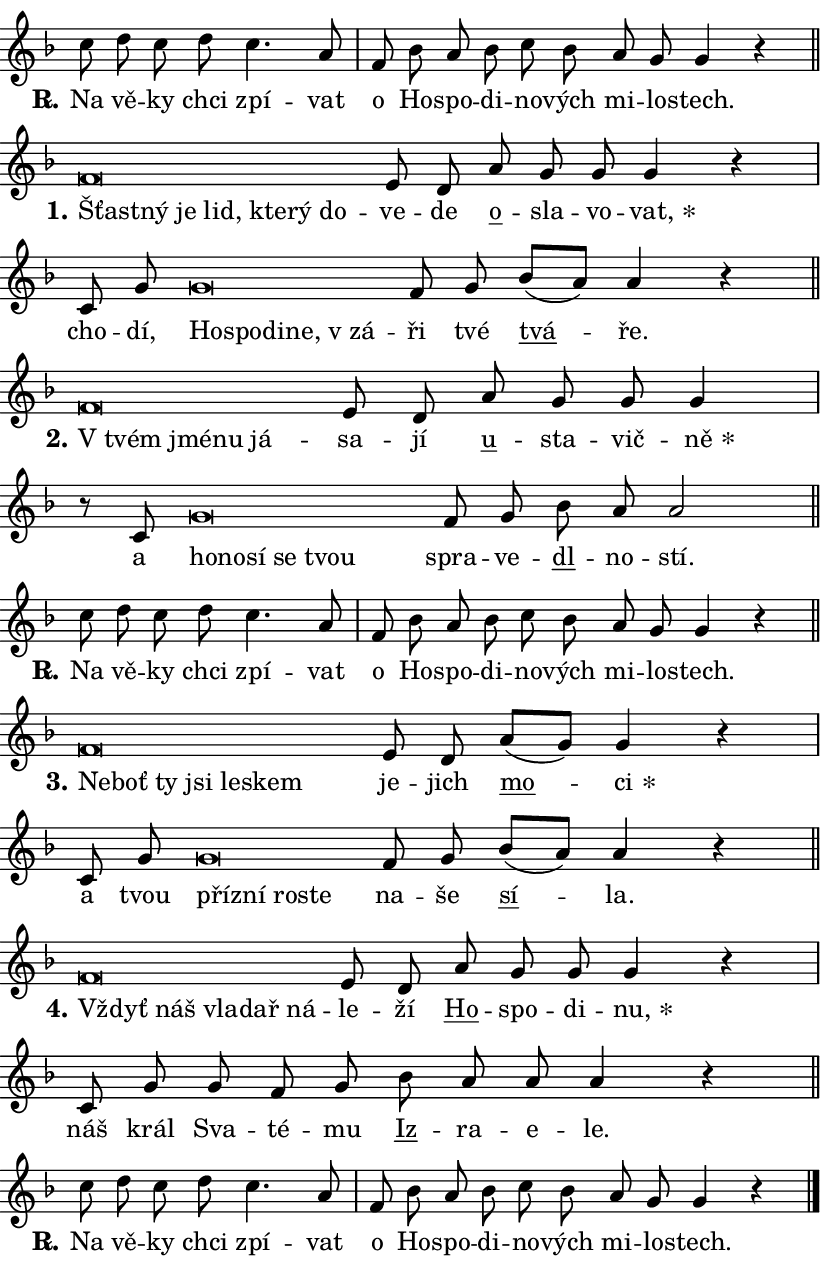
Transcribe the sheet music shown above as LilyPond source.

\version "2.24.0"
\header { tagline = "" }
\paper {
  indent = 0\cm
  top-margin = 0\cm
  right-margin = 0.13\cm % to fit lyric hyphens
  bottom-margin = 0\cm
  left-margin = 0\cm
  paper-width = 14\cm
  page-breaking = #ly:one-page-breaking
  system-system-spacing.basic-distance = #11
  score-system-spacing.basic-distance = #11
  ragged-last = ##f
}


%% Author: Thomas Morley
%% https://lists.gnu.org/archive/html/lilypond-user/2020-05/msg00002.html
#(define (line-position grob)
"Returns position of @var[grob} in current system:
   @code{'start}, if at first time-step
   @code{'end}, if at last time-step
   @code{'middle} otherwise
"
  (let* ((col (ly:item-get-column grob))
         (ln (ly:grob-object col 'left-neighbor))
         (rn (ly:grob-object col 'right-neighbor))
         (col-to-check-left (if (ly:grob? ln) ln col))
         (col-to-check-right (if (ly:grob? rn) rn col))
         (break-dir-left
           (and
             (ly:grob-property col-to-check-left 'non-musical #f)
             (ly:item-break-dir col-to-check-left)))
         (break-dir-right
           (and
             (ly:grob-property col-to-check-right 'non-musical #f)
             (ly:item-break-dir col-to-check-right))))
        (cond ((eqv? 1 break-dir-left) 'start)
              ((eqv? -1 break-dir-right) 'end)
              (else 'middle))))

#(define (tranparent-at-line-position vctor)
  (lambda (grob)
  "Relying on @code{line-position} select the relevant enry from @var{vctor}.
Used to determine transparency,"
    (case (line-position grob)
      ((end) (not (vector-ref vctor 0)))
      ((middle) (not (vector-ref vctor 1)))
      ((start) (not (vector-ref vctor 2))))))

noteHeadBreakVisibility =
#(define-music-function (break-visibility)(vector?)
"Makes @code{NoteHead}s transparent relying on @var{break-visibility}"
#{
  \override NoteHead.transparent =
    #(tranparent-at-line-position break-visibility)
#})

#(define delete-ledgers-for-transparent-note-heads
  (lambda (grob)
    "Reads whether a @code{NoteHead} is transparent.
If so this @code{NoteHead} is removed from @code{'note-heads} from
@var{grob}, which is supposed to be @code{LedgerLineSpanner}.
As a result ledgers are not printed for this @code{NoteHead}"
    (let* ((nhds-array (ly:grob-object grob 'note-heads))
           (nhds-list
             (if (ly:grob-array? nhds-array)
                 (ly:grob-array->list nhds-array)
                 '()))
           ;; Relies on the transparent-property being done before
           ;; Staff.LedgerLineSpanner.after-line-breaking is executed.
           ;; This is fragile ...
           (to-keep
             (remove
               (lambda (nhd)
                 (ly:grob-property nhd 'transparent #f))
               nhds-list)))
      ;; TODO find a better method to iterate over grob-arrays, similiar
      ;; to filter/remove etc for lists
      ;; For now rebuilt from scratch
      (set! (ly:grob-object grob 'note-heads)  '())
      (for-each
        (lambda (nhd)
          (ly:pointer-group-interface::add-grob grob 'note-heads nhd))
        to-keep))))

squashNotes = {
  \override NoteHead.X-extent = #'(-0.2 . 0.2)
  \override NoteHead.Y-extent = #'(-0.75 . 0)
  \override NoteHead.stencil =
    #(lambda (grob)
       (let ((pos (ly:grob-property grob 'staff-position)))
         (begin
           (if (< pos -7) (display "ERROR: Lower brevis then expected\n") (display ""))
           (if (<= pos -6) ly:text-interface::print ly:note-head::print))))
}
unSquashNotes = {
  \revert NoteHead.X-extent
  \revert NoteHead.Y-extent
  \revert NoteHead.stencil
}

hideNotes = \noteHeadBreakVisibility #begin-of-line-visible
unHideNotes = \noteHeadBreakVisibility #all-visible

% work-around for resetting accidentals
% https://lilypond.org/doc/v2.23/Documentation/notation/displaying-rhythms#unmetered-music
cadenzaMeasure = {
  \cadenzaOff
  \partial 1024 s1024
  \cadenzaOn
}

#(define-markup-command (accent layout props text) (markup?)
  "Underline accented syllable"
  (interpret-markup layout props
    #{\markup \override #'(offset . 4.3) \underline { #text }#}))

responsum = \markup \concat {
  "R" \hspace #-1.05 \path #0.1 #'((moveto 0 0.07) (lineto 0.9 0.8)) \hspace #0.05 "."
}

spaceSize = #0.6828661417322834 % exact space size for TeX Gyre Schola

\layout {
  \context {
    \Staff
    \remove "Time_signature_engraver"
    \override LedgerLineSpanner.after-line-breaking = #delete-ledgers-for-transparent-note-heads
  }
  \context {
    \Lyrics {
      \override LyricSpace.minimum-distance = \spaceSize
      \override LyricText.font-name = #"TeX Gyre Schola"
      \override LyricText.font-size = 1
      \override StanzaNumber.font-name = #"TeX Gyre Schola Bold"
      \override StanzaNumber.font-size = 1
    }
  }
  \context {
    \Score 
    \override NoteHead.text =
      #(lambda (grob) 
        (let ((pos (ly:grob-property grob 'staff-position)))
          #{\markup {
            \combine
              \halign #-0.55 \raise #(if (= pos -6) 0 0.5) \override #'(thickness . 2) \draw-line #'(3.2 . 0)
              \musicglyph "noteheads.sM1"
          }#}))
  }
}

% magnetic-lyrics.ily
%
%   written by
%     Jean Abou Samra <jean@abou-samra.fr>
%     Werner Lemberg <wl@gnu.org>
%
%   adapted by
%     Jiri Hon <jiri.hon@gmail.com>
%
% Version 2022-Apr-15

% https://www.mail-archive.com/lilypond-user@gnu.org/msg149350.html

#(define (Left_hyphen_pointer_engraver context)
   "Collect syllable-hyphen-syllable occurrences in lyrics and store
them in properties.  This engraver only looks to the left.  For
example, if the lyrics input is @code{foo -- bar}, it does the
following.

@itemize @bullet
@item
Set the @code{text} property of the @code{LyricHyphen} grob between
@q{foo} and @q{bar} to @code{foo}.

@item
Set the @code{left-hyphen} property of the @code{LyricText} grob with
text @q{foo} to the @code{LyricHyphen} grob between @q{foo} and
@q{bar}.
@end itemize

Use this auxiliary engraver in combination with the
@code{lyric-@/text::@/apply-@/magnetic-@/offset!} hook."
   (let ((hyphen #f)
         (text #f))
     (make-engraver
      (acknowledgers
       ((lyric-syllable-interface engraver grob source-engraver)
        (set! text grob)))
      (end-acknowledgers
       ((lyric-hyphen-interface engraver grob source-engraver)
        ;(when (not (grob::has-interface grob 'lyric-space-interface))
          (set! hyphen grob)));)
      ((stop-translation-timestep engraver)
       (when (and text hyphen)
         (ly:grob-set-object! text 'left-hyphen hyphen))
       (set! text #f)
       (set! hyphen #f)))))

#(define (lyric-text::apply-magnetic-offset! grob)
   "If the space between two syllables is less than the value in
property @code{LyricText@/.details@/.squash-threshold}, move the right
syllable to the left so that it gets concatenated with the left
syllable.

Use this function as a hook for
@code{LyricText@/.after-@/line-@/breaking} if the
@code{Left_@/hyphen_@/pointer_@/engraver} is active."
   (let ((hyphen (ly:grob-object grob 'left-hyphen #f)))
     (when hyphen
       (let ((left-text (ly:spanner-bound hyphen LEFT)))
         (when (grob::has-interface left-text 'lyric-syllable-interface)
           (let* ((common (ly:grob-common-refpoint grob left-text X))
                  (this-x-ext (ly:grob-extent grob common X))
                  (left-x-ext
                   (begin
                     ;; Trigger magnetism for left-text.
                     (ly:grob-property left-text 'after-line-breaking)
                     (ly:grob-extent left-text common X)))
                  ;; `delta` is the gap width between two syllables.
                  (delta (- (interval-start this-x-ext)
                            (interval-end left-x-ext)))
                  (details (ly:grob-property grob 'details))
                  (threshold (assoc-get 'squash-threshold details 0.2)))
             (when (< delta threshold)
               (let* (;; We have to manipulate the input text so that
                      ;; ligatures crossing syllable boundaries are not
                      ;; disabled.  For languages based on the Latin
                      ;; script this is essentially a beautification.
                      ;; However, for non-Western scripts it can be a
                      ;; necessity.
                      (lt (ly:grob-property left-text 'text))
                      (rt (ly:grob-property grob 'text))
                      (is-space (grob::has-interface hyphen 'lyric-space-interface))
                      (space (if is-space " " ""))
                      (extra-delta (if is-space spaceSize 0))
                      ;; Append new syllable.
                      (ltrt-space (if (and (string? lt) (string? rt))
                                (string-append lt space rt)
                                (make-concat-markup (list lt space rt))))
                      ;; Right-align `ltrt` to the right side.
                      (ltrt-space-markup (grob-interpret-markup
                               grob
                               (make-translate-markup
                                (cons (interval-length this-x-ext) 0)
                                (make-right-align-markup ltrt-space)))))
                 (begin
                   ;; Don't print `left-text`.
                   (ly:grob-set-property! left-text 'stencil #f)
                   ;; Set text and stencil (which holds all collected
                   ;; syllables so far) and shift it to the left.
                   (ly:grob-set-property! grob 'text ltrt-space)
                   (ly:grob-set-property! grob 'stencil ltrt-space-markup)
                   (ly:grob-translate-axis! grob (- (- delta extra-delta)) X))))))))))


#(define (lyric-hyphen::displace-bounds-first grob)
   ;; Make very sure this callback isn't triggered too early.
   (let ((left (ly:spanner-bound grob LEFT))
         (right (ly:spanner-bound grob RIGHT)))
     (ly:grob-property left 'after-line-breaking)
     (ly:grob-property right 'after-line-breaking)
     (ly:lyric-hyphen::print grob)))

squashThreshold = #0.4

\layout {
  \context {
    \Lyrics
    \consists #Left_hyphen_pointer_engraver
    \override LyricText.after-line-breaking =
      #lyric-text::apply-magnetic-offset!
    \override LyricHyphen.stencil = #lyric-hyphen::displace-bounds-first
    \override LyricText.details.squash-threshold = \squashThreshold
    \override LyricHyphen.minimum-distance = 0
    \override LyricHyphen.minimum-length = \squashThreshold
  }
}

squashText = \override LyricText.details.squash-threshold = 9999
unSquashText = \override LyricText.details.squash-threshold = \squashThreshold

leftText = \override LyricText.self-alignment-X = #LEFT
unLeftText = \revert LyricText.self-alignment-X

starOffset = #(lambda (grob) 
                (let ((x_offset (ly:self-alignment-interface::aligned-on-x-parent grob)))
                  (if (= x_offset 0) 0 (+ x_offset 1.2))))

star = #(define-music-function (syllable)(string?)
"Append star separator at the end of a syllable"
#{
  \once \override LyricText.X-offset = #starOffset
  \lyricmode { \markup {
    #syllable
    \override #'((font-name . "TeX Gyre Schola Bold")) \hspace #0.2 \lower #0.65 \larger "*"
  } }
#})

starAccent = #(define-music-function (syllable)(string?)
"Append star separator at the end of a syllable and make accent"
#{
  \once \override LyricText.X-offset = #starOffset
  \lyricmode { \markup {
    \accent #syllable
    \override #'((font-name . "TeX Gyre Schola Bold")) \hspace #0.2 \lower #0.65 \larger "*"
  } }
#})

breath = #(define-music-function (syllable)(string?)
"Append breathing indicator at the end of a syllable"
#{
  \lyricmode { \markup { #syllable "+" } }
#})

optionalBreath = #(define-music-function (syllable)(string?)
"Append optional breathing indicator at the end of a syllable"
#{
  \lyricmode { \markup { #syllable "(+)" } }
#})


\score {
    <<
        \new Voice = "melody" { \cadenzaOn \key f \major \relative { c''8 d c d c4. a8 \cadenzaMeasure \bar "|" f bes a bes \bar "" c bes \bar "" a g g4 r \cadenzaMeasure \bar "||" \break } }
        \new Lyrics \lyricsto "melody" { \lyricmode { \set stanza = \responsum
Na vě -- ky chci zpí -- vat o Ho -- spo -- di -- no -- vých mi -- lo -- stech. } }
    >>
    \layout {}
}

\score {
    <<
        \new Voice = "melody" { \cadenzaOn \key f \major \relative { \squashNotes f'\breve*1/16 \hideNotes \breve*1/16 \bar "" \breve*1/16 \bar "" \breve*1/16 \bar "" \breve*1/16 \bar "" \breve*1/16 \breve*1/16 \bar "" \unHideNotes \unSquashNotes e8 d \bar "" a' g g g4 r \cadenzaMeasure \bar "|" c,8 g' \bar "" \squashNotes g\breve*1/16 \hideNotes \breve*1/16 \bar "" \breve*1/16 \bar "" \breve*1/16 \breve*1/16 \bar "" \unHideNotes \unSquashNotes f8 g \bar "" bes[( a)] a4 r \cadenzaMeasure \bar "||" \break } }
        \new Lyrics \lyricsto "melody" { \lyricmode { \set stanza = "1."
\leftText Šťast -- \squashText ný je lid, kte -- rý do -- \unLeftText \unSquashText ve -- de \markup \accent o -- sla -- vo -- \star vat, cho -- dí, \leftText Ho -- \squashText spo -- di -- ne, "v zá" -- \unLeftText \unSquashText ři tvé \markup \accent tvá -- ře. } }
    >>
    \layout {}
}

\score {
    <<
        \new Voice = "melody" { \cadenzaOn \key f \major \relative { \squashNotes f'\breve*1/16 \hideNotes \breve*1/16 \bar "" \breve*1/16 \breve*1/16 \bar "" \unHideNotes \unSquashNotes e8 d \bar "" a' g g g4 \cadenzaMeasure \bar "|" r8 c,8 \squashNotes g'\breve*1/16 \hideNotes \breve*1/16 \bar "" \breve*1/16 \bar "" \breve*1/16 \breve*1/16 \bar "" \unHideNotes \unSquashNotes f8 g \bar "" bes a a2 \cadenzaMeasure \bar "||" \break } }
        \new Lyrics \lyricsto "melody" { \lyricmode { \set stanza = "2."
\leftText "V tvém" \squashText jmé -- nu já -- \unLeftText \unSquashText sa -- jí \markup \accent u -- sta -- vič -- \star ně a \leftText ho -- \squashText no -- sí se tvou \unLeftText \unSquashText spra -- ve -- \markup \accent dl -- no -- stí. } }
    >>
    \layout {}
}

\score {
    <<
        \new Voice = "melody" { \cadenzaOn \key f \major \relative { c''8 d c d c4. a8 \cadenzaMeasure \bar "|" f bes a bes \bar "" c bes \bar "" a g g4 r \cadenzaMeasure \bar "||" \break } }
        \new Lyrics \lyricsto "melody" { \lyricmode { \set stanza = \responsum
Na vě -- ky chci zpí -- vat o Ho -- spo -- di -- no -- vých mi -- lo -- stech. } }
    >>
    \layout {}
}

\score {
    <<
        \new Voice = "melody" { \cadenzaOn \key f \major \relative { \squashNotes f'\breve*1/16 \hideNotes \breve*1/16 \bar "" \breve*1/16 \bar "" \breve*1/16 \bar "" \breve*1/16 \breve*1/16 \bar "" \unHideNotes \unSquashNotes e8 d \bar "" a'[( g)] g4 r \cadenzaMeasure \bar "|" c,8 g' \bar "" \squashNotes g\breve*1/16 \hideNotes \breve*1/16 \bar "" \breve*1/16 \breve*1/16 \bar "" \unHideNotes \unSquashNotes f8 g \bar "" bes[( a)] a4 r \cadenzaMeasure \bar "||" \break } }
        \new Lyrics \lyricsto "melody" { \lyricmode { \set stanza = "3."
\leftText Ne -- \squashText boť ty jsi le -- skem \unLeftText \unSquashText je -- jich \markup \accent mo -- \star ci a tvou \leftText pří -- \squashText zní ro -- ste \unLeftText \unSquashText na -- še \markup \accent sí -- la. } }
    >>
    \layout {}
}

\score {
    <<
        \new Voice = "melody" { \cadenzaOn \key f \major \relative { \squashNotes f'\breve*1/16 \hideNotes \breve*1/16 \bar "" \breve*1/16 \bar "" \breve*1/16 \breve*1/16 \bar "" \unHideNotes \unSquashNotes e8 d \bar "" a' g g g4 r \cadenzaMeasure \bar "|" c,8 g' \bar "" g f8 g \bar "" bes a a a4 r \cadenzaMeasure \bar "||" \break } }
        \new Lyrics \lyricsto "melody" { \lyricmode { \set stanza = "4."
\leftText Vždyť \squashText náš vla -- dař ná -- \unLeftText \unSquashText le -- ží \markup \accent Ho -- spo -- di -- \star nu, náš král Sva -- té -- mu \markup \accent Iz -- ra -- e -- le. } }
    >>
    \layout {}
}

\score {
    <<
        \new Voice = "melody" { \cadenzaOn \key f \major \relative { c''8 d c d c4. a8 \cadenzaMeasure \bar "|" f bes a bes \bar "" c bes \bar "" a g g4 r \cadenzaMeasure \bar "||" \break } \bar "|." }
        \new Lyrics \lyricsto "melody" { \lyricmode { \set stanza = \responsum
Na vě -- ky chci zpí -- vat o Ho -- spo -- di -- no -- vých mi -- lo -- stech. } }
    >>
    \layout {}
}
